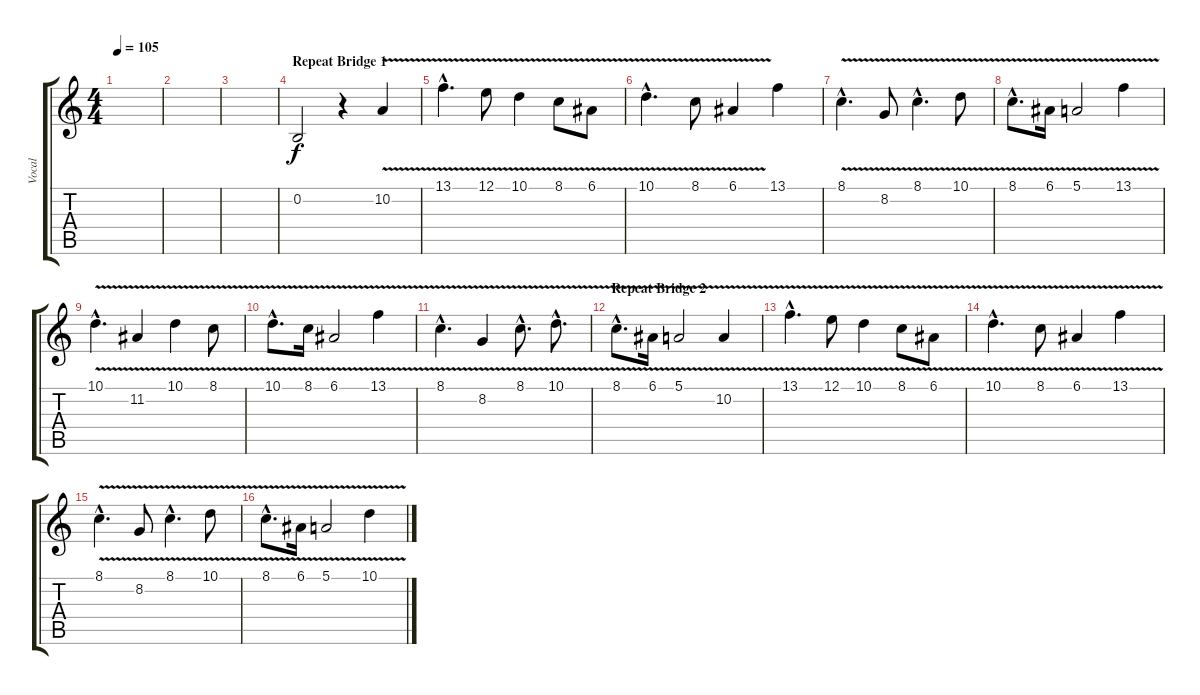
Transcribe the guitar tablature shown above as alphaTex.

\track ("Vocal" "Vocal") {instrument flute}
\staff {score tabs}
\tuning (E4 B3 G3 D3 A2 E2) {hide}
\ts (4 4)
\tempo 105
\clef g2
\ks c
|
|
|
\section ("" "Repeat Bridge 1")
0.2.2 r.4 10.2{v}.4 |
13.1{v hac}.4{d} 12.1{v}.8 10.1{v}.4 8.1{v}.8 6.1{v}.8 |
10.1{v hac}.4{d} 8.1{v}.8 6.1{v}.4 13.1.4 |
8.1{v hac}.4{d} 8.2{v}.8 8.1{v hac}.4{d} 10.1{v}.8 |
8.1{v hac}.8{d} 6.1{v}.16 5.1{v}.2 13.1{v}.4 |
10.1{v hac}.4{d} 11.2{v}.4 10.1{v}.4 8.1{v}.8 |
10.1{v hac}.8{d} 8.1{v}.16 6.1{v}.2 13.1{v}.4 |
8.1{v hac}.4{d} 8.2{v}.4 8.1{v hac}.8{d} 10.1{v hac}.8{d} |
\section ("" "Repeat Bridge 2")
8.1{v hac}.8{d} 6.1{v}.16 5.1{v}.2 10.2{v}.4 |
13.1{v hac}.4{d} 12.1{v}.8 10.1{v}.4 8.1{v}.8 6.1{v}.8 |
10.1{v hac}.4{d} 8.1{v}.8 6.1{v}.4 13.1{v}.4 |
8.1{v hac}.4{d} 8.2{v}.8 8.1{v hac}.4{d} 10.1{v}.8 |
8.1{v hac}.8{d} 6.1{v}.16 5.1{v}.2 10.1{v}.4
